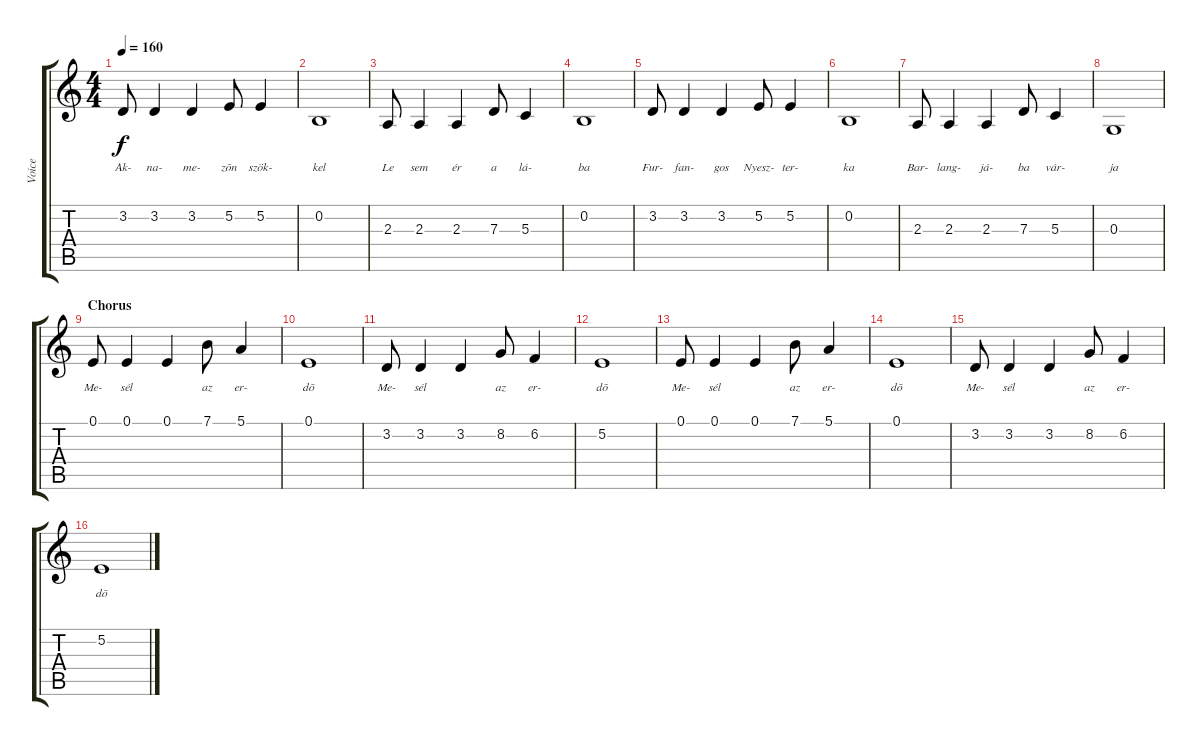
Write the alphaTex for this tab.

\track ("Voice" "Voice") {instrument cello}
\staff {score tabs}
\tuning (E4 B3 G3 D3 A2 E2) {hide}
\ts (4 4)
\tempo 160
\clef g2
\ks c
3.2.8{lyrics (0 "") lyrics (1 "Ak-") lyrics (2 "") lyrics (3 "") lyrics (4 "") dy f} 3.2.4{lyrics (0 "") lyrics (1 "na-") lyrics (2 "") lyrics (3 "") lyrics (4 "")} 3.2.4{lyrics (0 "") lyrics (1 "me-") lyrics (2 "") lyrics (3 "") lyrics (4 "")} 5.2.8{lyrics (0 "") lyrics (1 "zõn") lyrics (2 "") lyrics (3 "") lyrics (4 "")} 5.2.4{lyrics (0 "") lyrics (1 "szök-") lyrics (2 "") lyrics (3 "") lyrics (4 "")} |
0.2.1{lyrics (0 "") lyrics (1 "kel") lyrics (2 "") lyrics (3 "") lyrics (4 "")} |
2.3.8{lyrics (0 "") lyrics (1 "Le") lyrics (2 "") lyrics (3 "") lyrics (4 "")} 2.3.4{lyrics (0 "") lyrics (1 "sem") lyrics (2 "") lyrics (3 "") lyrics (4 "")} 2.3.4{lyrics (0 "") lyrics (1 "ér") lyrics (2 "") lyrics (3 "") lyrics (4 "")} 7.3.8{lyrics (0 "") lyrics (1 "a") lyrics (2 "") lyrics (3 "") lyrics (4 "")} 5.3.4{lyrics (0 "") lyrics (1 "lá-") lyrics (2 "") lyrics (3 "") lyrics (4 "")} |
0.2.1{lyrics (0 "") lyrics (1 "ba") lyrics (2 "") lyrics (3 "") lyrics (4 "")} |
3.2.8{lyrics (0 "") lyrics (1 "Fur-") lyrics (2 "") lyrics (3 "") lyrics (4 "")} 3.2.4{lyrics (0 "") lyrics (1 "fan-") lyrics (2 "") lyrics (3 "") lyrics (4 "")} 3.2.4{lyrics (0 "") lyrics (1 "gos") lyrics (2 "") lyrics (3 "") lyrics (4 "")} 5.2.8{lyrics (0 "") lyrics (1 "Nyesz-") lyrics (2 "") lyrics (3 "") lyrics (4 "")} 5.2.4{lyrics (0 "") lyrics (1 "ter-") lyrics (2 "") lyrics (3 "") lyrics (4 "")} |
0.2.1{lyrics (0 "") lyrics (1 "ka") lyrics (2 "") lyrics (3 "") lyrics (4 "")} |
2.3.8{lyrics (0 "") lyrics (1 "Bar-") lyrics (2 "") lyrics (3 "") lyrics (4 "")} 2.3.4{lyrics (0 "") lyrics (1 "lang-") lyrics (2 "") lyrics (3 "") lyrics (4 "")} 2.3.4{lyrics (0 "") lyrics (1 "já-") lyrics (2 "") lyrics (3 "") lyrics (4 "")} 7.3.8{lyrics (0 "") lyrics (1 "ba") lyrics (2 "") lyrics (3 "") lyrics (4 "")} 5.3.4{lyrics (0 "") lyrics (1 "vár-") lyrics (2 "") lyrics (3 "") lyrics (4 "")} |
0.3.1{lyrics (0 "") lyrics (1 "ja") lyrics (2 "") lyrics (3 "") lyrics (4 "")} |
\section ("" "Chorus")
0.1.8{lyrics (0 "") lyrics (1 "Me-") lyrics (2 "") lyrics (3 "") lyrics (4 "")} 0.1.4{lyrics (0 "") lyrics (1 "sél") lyrics (2 "") lyrics (3 "") lyrics (4 "")} 0.1.4{lyrics (0 "") lyrics (1 "") lyrics (2 "") lyrics (3 "") lyrics (4 "")} 7.1.8{lyrics (0 "") lyrics (1 "az") lyrics (2 "") lyrics (3 "") lyrics (4 "")} 5.1.4{lyrics (0 "") lyrics (1 "er-") lyrics (2 "") lyrics (3 "") lyrics (4 "")} |
0.1.1{lyrics (0 "") lyrics (1 "dõ") lyrics (2 "") lyrics (3 "") lyrics (4 "")} |
3.2.8{lyrics (0 "") lyrics (1 "Me-") lyrics (2 "") lyrics (3 "") lyrics (4 "")} 3.2.4{lyrics (0 "") lyrics (1 "sél") lyrics (2 "") lyrics (3 "") lyrics (4 "")} 3.2.4{lyrics (0 "") lyrics (1 "") lyrics (2 "") lyrics (3 "") lyrics (4 "")} 8.2.8{lyrics (0 "") lyrics (1 "az") lyrics (2 "") lyrics (3 "") lyrics (4 "")} 6.2.4{lyrics (0 "") lyrics (1 "er-") lyrics (2 "") lyrics (3 "") lyrics (4 "")} |
5.2.1{lyrics (0 "") lyrics (1 "dõ") lyrics (2 "") lyrics (3 "") lyrics (4 "")} |
0.1.8{lyrics (0 "") lyrics (1 "Me-") lyrics (2 "") lyrics (3 "") lyrics (4 "")} 0.1.4{lyrics (0 "") lyrics (1 "sél") lyrics (2 "") lyrics (3 "") lyrics (4 "")} 0.1.4{lyrics (0 "") lyrics (1 "") lyrics (2 "") lyrics (3 "") lyrics (4 "")} 7.1.8{lyrics (0 "") lyrics (1 "az") lyrics (2 "") lyrics (3 "") lyrics (4 "")} 5.1.4{lyrics (0 "") lyrics (1 "er-") lyrics (2 "") lyrics (3 "") lyrics (4 "")} |
0.1.1{lyrics (0 "") lyrics (1 "dõ") lyrics (2 "") lyrics (3 "") lyrics (4 "")} |
3.2.8{lyrics (0 "") lyrics (1 "Me-") lyrics (2 "") lyrics (3 "") lyrics (4 "")} 3.2.4{lyrics (0 "") lyrics (1 "sél") lyrics (2 "") lyrics (3 "") lyrics (4 "")} 3.2.4{lyrics (0 "") lyrics (1 "") lyrics (2 "") lyrics (3 "") lyrics (4 "")} 8.2.8{lyrics (0 "") lyrics (1 "az") lyrics (2 "") lyrics (3 "") lyrics (4 "")} 6.2.4{lyrics (0 "") lyrics (1 "er-") lyrics (2 "") lyrics (3 "") lyrics (4 "")} |
5.2.1{lyrics (0 "") lyrics (1 "dõ") lyrics (2 "") lyrics (3 "") lyrics (4 "")}
